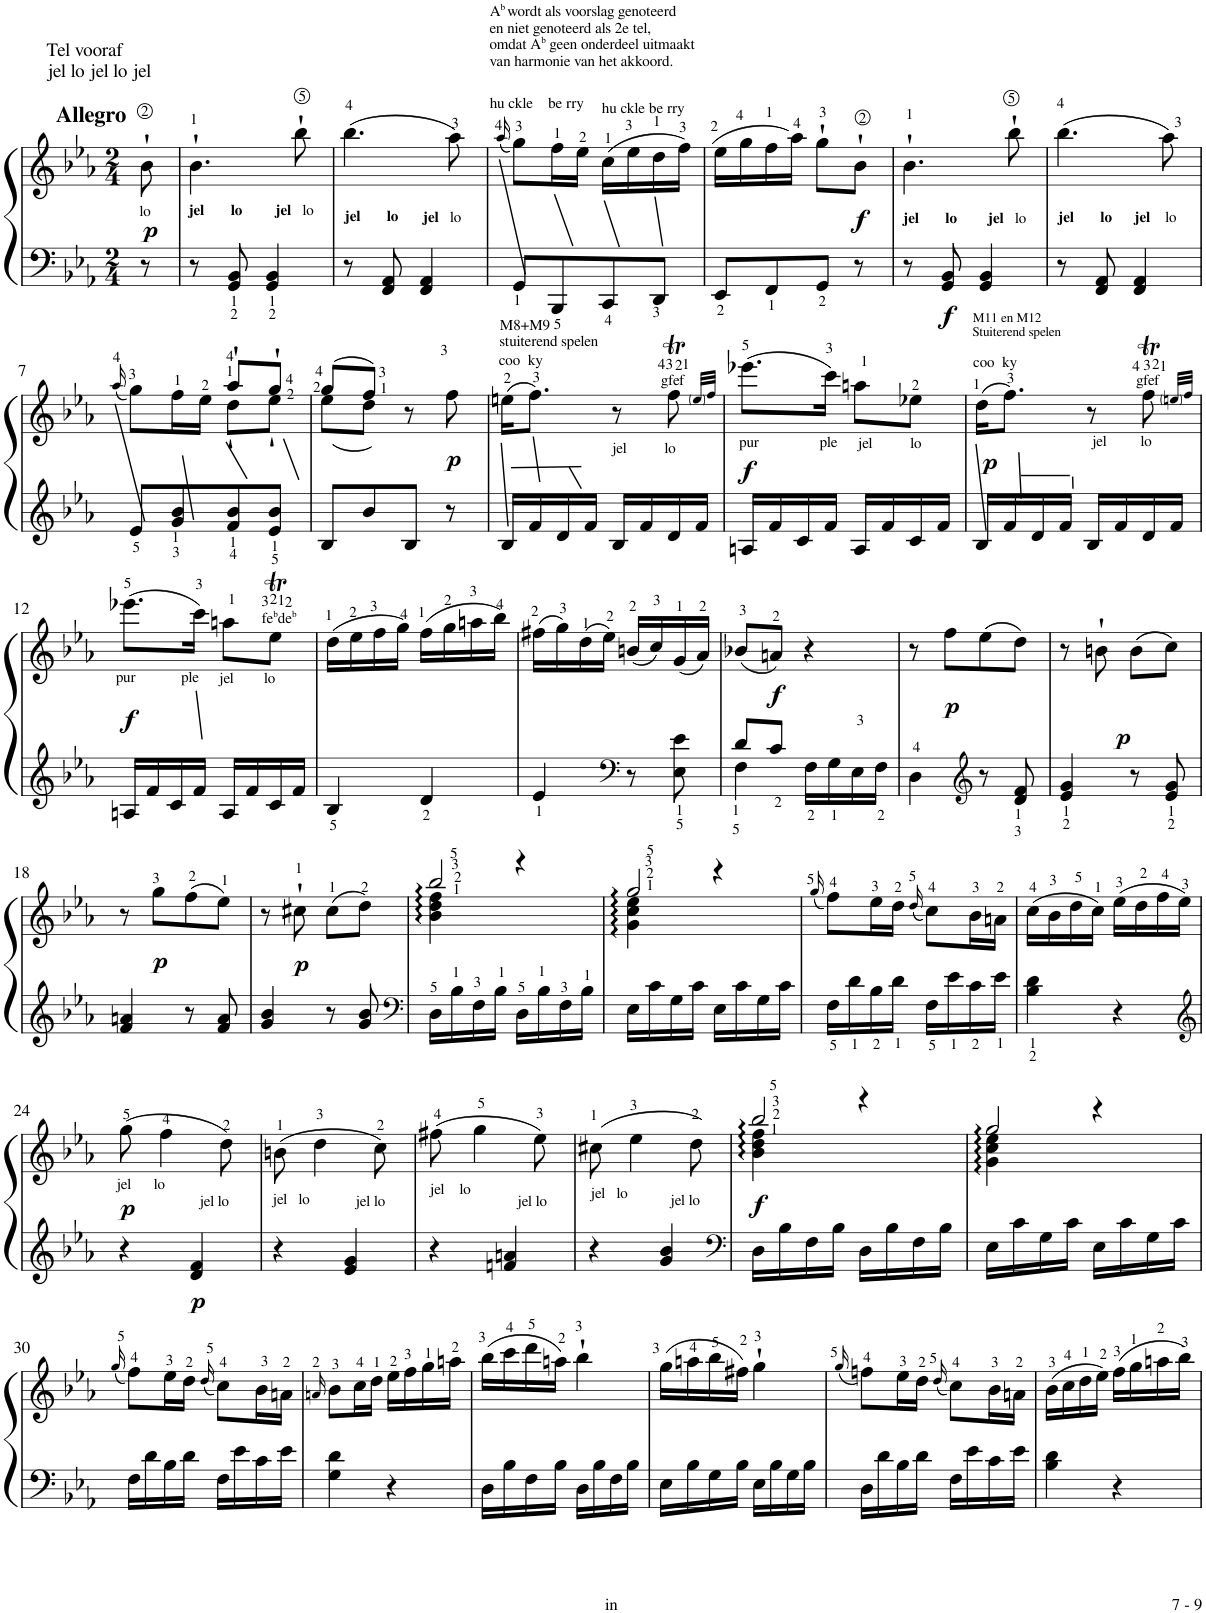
**kern	**kern	**dynam
*part1	*part1	*part1
*staff2	*staff1	*staff1/2
*I"Piano	*	*
*I'Pno.	*	*
!!LO:PB:g=z
*stria5	*stria5	*
*clefG2	*clefG2	*
*k[b-e-a-]	*k[b-e-a-]	*
*M2/4	*M2/4	*
=	=	=
!	!LO:TX:a:B:t=Allegro	!
!	!LO:TX:b:t=lo	!
!	!LO:TX:a:t=Tel vooraf	!
!	!LO:TX:a:t=jel lo jel lo jel	!
!	!	!LO:DY:b
8r	8b-`\	p
=1	=1	=1
!	!LO:TX:b:B:t=jel       lo	!
8r	4.b-`\	.
8e-/ 8g/	.	.
!LO:TX:a:B:t=jel	!	!
!LO:TX:a:t=lo	!	!
4e-/ 4g/	.	.
.	8bb-`\	.
=2	=2	=2
!LO:TX:a:B:t=jel       lo	!	!
8r	(4.bb-\	.
8d/ 8f/	.	.
!LO:TX:a:B:t=jel	!	!
!LO:TX:a:t=lo	!	!
4d/ 4f/	.	.
.	8aa-\)	.
=3	=3	=3
.	(16qaa-/	.
!	!LO:TX:a:t=hu ckle    be rry	!
!	!LO:TX:a:t=A	!
!	!LO:TX:a:t=b	!
!	!LO:TX:a:t=wordt als voorslag genoteerd	!
!	!LO:TX:a:t=en niet genoteerd als 2e tel,	!
!	!LO:TX:a:t=omdat A	!
!	!LO:TX:a:t=b	!
!	!LO:TX:a:t=geen onderdeel uitmaakt	!
!	!LO:TX:a:t=van harmonie van het akkoord.	!
8e-/L	8gg\L)	.
8G/	16ff\L	.
.	16ee-\JJ	.
!	!LO:TX:a:t=hu ckle be rry	!
8A-/	(16cc\LL	.
.	16ee-\	.
8B-/J	16dd\	.
.	16ff\JJ)	.
=4	=4	=4
8c/L	(16ee-\LL	.
.	16gg\	.
8d/	16ff\	.
.	16aa-\JJ)	.
8e-/J	8gg`\L	.
!	!	!LO:DY:b
8r	8b-`\J	f
=5	=5	=5
!	!LO:TX:b:B:t=jel       lo	!
8r	4.b-`\	.
!	!	!LO:DY:b=2
8e-/ 8g/	.	f
!LO:TX:a:B:t=jel	!	!
!LO:TX:a:t=lo	!	!
4e-/ 4g/	.	.
.	8bb-`\	.
=6	=6	=6
!LO:TX:a:B:t=jel       lo	!	!
8r	(4.bb-\	.
8d/ 8f/	.	.
!LO:TX:a:B:t=jel	!	!
!LO:TX:a:t=lo	!	!
4d/ 4f/	.	.
.	8aa-\)	.
!!LO:LB:g=z
=7	=7	=7
.	(16qaa-/	.
*	*^	*
8e-/L	8gg\L)	4ryy	.
8g/ 8b-/	16ff\L	.	.
.	16ee-\JJ	.	.
8f/ 8b-/	8aa-`/L	8dd`\L	.
8e-/ 8b-/J	8gg`/J	8ee-`\J	.
=8	=8	=8	=8
8B-/L	(8gg/L	(8ee-\L	.
8b-/	8ff/J)	8dd\J)	.
8B-/J	8r	4ryy	.
!	!	!	!LO:DY:b
8r	8ff\	.	p
*	*v	*v	*
=9	=9	=9
!	!LO:TX:a:t=coo  ky	!
!	!LO:TX:a:t=M8+M9	!
!	!LO:TX:a:t=stuiterend spelen	!
16B-/LL	(16een\KL	.
16f/	8.ff\J)	.
16d/	.	.
16f/JJ	.	.
!	!LO:TX:b:t=jel          lo	!
16B-/LL	8r	.
16f/	.	.
!	!LO:TX:a:t=gfef	!
16d/	8ffT\	.
16f/JJ	.	.
.	32qee/LLL	.
.	32qff/JJJ	.
=10	=10	=10
!	!LO:TX:b:t=pur                ple	!
!	!	!LO:DY:b
16An/LL	(8.eee-X\L	f
16f/	.	.
16c/	.	.
16f/JJ	16ccc\Jk)	.
!	!LO:TX:b:t=jel          lo	!
16A/LL	8aan\L	.
16f/	.	.
16c/	8ee-X\J	.
16f/JJ	.	.
=11	=11	=11
!	!LO:TX:a:t=coo  ky	!
!	!LO:TX:a:t=M11 en M12	!
!	!LO:TX:a:t=Stuiterend spelen	!
!	!	!LO:DY:b
16B-/LL	(16dd\KL	p
16f/	8.ff\J)	.
16d/	.	.
16f/JJ	.	.
!	!LO:TX:b:t=jel         lo	!
16B-/LL	8r	.
16f/	.	.
!	!LO:TX:a:t=gfef	!
16d/	8ffT\	.
16f/JJ	.	.
.	32qeen/LLL	.
.	32qff/JJJ	.
!!LO:LB:g=z
=12	=12	=12
!	!LO:TX:b:t=pur            ple	!
!	!	!LO:DY:b
16An/LL	(8.eee-X\L	f
16f/	.	.
16c/	.	.
16f/JJ	16ccc\Jk)	.
!	!LO:TX:b:t=jel        lo	!
16A/LL	8aan\L	.
16f/	.	.
!	!LO:TX:a:t=fe	!
!	!LO:TX:a:t=b	!
!	!LO:TX:a:t=de	!
!	!LO:TX:a:t=b	!
16c/	8ee-T\J	.
16f/JJ	.	.
=13	=13	=13
4B-/	(16dd\LL	.
.	16ee-\	.
.	16ff\	.
.	16gg\JJ)	.
4d/	(16ff\LL	.
.	16gg\	.
.	16aan\	.
.	16bb-\JJ)	.
=14	=14	=14
4e-/	(16ff#X\LL	.
.	16gg\)	.
.	(16dd\	.
.	16ee-\JJ)	.
*clefF4	*	*
8r	(16bn/LL	.
.	16cc/)	.
8E-\ 8e-\	(16g/	.
.	16a-/JJ)	.
=15	=15	=15
*^	*	*
8d/L	4F\	(8b-X/L	.
!	!	!	!LO:DY:b
8c/J	.	8an/J)	f
16F\LL	4ryy	4r	.
16G\	.	.	.
16E-\	.	.	.
16F\JJ	.	.	.
*v	*v	*	*
=16	=16	=16
4D\	8r	.
!	!	!LO:DY:b
.	8ff\L	p
*clefG2	*	*
8r	(8ee-\	.
8d/ 8f/	8dd\J)	.
=17	=17	=17
4e-/ 4g/	8r	.
!	!	!LO:DY:a
.	8bn`\	p
8r	(8b\L	.
8e-/ 8g/	8cc\J)	.
!!LO:LB:g=z
=18	=18	=18
4f/ 4an/	8r	.
!	!	!LO:DY:b
.	8gg\L	p
8r	(8ff\	.
8f/ 8a/	8ee-\J)	.
=19	=19	=19
4g/ 4b-/	8r	.
!	!	!LO:DY:b
.	8cc#X`\	p
8r	(8cc#\L	.
8g/ 8b-/	8dd\J)	.
=20	=20	=20
*clefF4	*	*
*	*^	*
16D\LL	4b-\ 4dd\ 4ff\	2bb-/	.
16B-\	.	.	.
16F\	.	.	.
16B-\JJ	.	.	.
16D\LL	4r	.	.
16B-\	.	.	.
16F\	.	.	.
16B-\JJ	.	.	.
=21	=21	=21	=21
16E-\LL	4g\ 4cc\ 4ee-\	2gg/	.
16c\	.	.	.
16G\	.	.	.
16c\JJ	.	.	.
16E-\LL	4r	.	.
16c\	.	.	.
16G\	.	.	.
16c\JJ	.	.	.
*	*v	*v	*
=22	=22	=22
.	(16qgg/	.
16F\LL	8ff\L)	.
16d\	.	.
16B-\	16ee-\L	.
16d\JJ	16dd\JJ	.
.	(16qdd/	.
16F\LL	8cc\L)	.
16e-\	.	.
16c\	16b-\L	.
16e-\JJ	16an\JJ	.
=23	=23	=23
4B-\ 4d\	(16cc\LL	.
.	16b-\	.
.	16dd\	.
.	16cc\JJ)	.
4r	(16ee-\LL	.
.	16dd\	.
.	16ff\	.
.	16ee-\JJ)	.
!!LO:LB:g=z
=24	=24	=24
*clefG2	*	*
!	!LO:TX:b:t=jel      lo	!
!	!	!LO:DY:b
4r	(8gg\	p
.	4ff\	.
!LO:TX:a:t=jel lo	!	!
!	!	!LO:DY:b=2
4d/ 4f/	.	p
.	8dd\)	.
=25	=25	=25
!	!LO:TX:b:t=jel   lo	!
4r	(8bn\	.
.	4dd\	.
!LO:TX:a:t=jel lo	!	!
4e-/ 4g/	.	.
.	8cc\)	.
=26	=26	=26
!	!LO:TX:b:t=jel    lo	!
4r	(8ff#X\	.
.	4gg\	.
!LO:TX:a:t=jel lo	!	!
4fn/ 4an/	.	.
.	8ee-\)	.
=27	=27	=27
!	!LO:TX:b:t=jel   lo	!
4r	(8cc#X\	.
.	4ee-\	.
!LO:TX:a:t=jel lo	!	!
4g/ 4b-/	.	.
.	8dd\)	.
=28	=28	=28
*clefF4	*	*
*	*^	*
!	!	!	!LO:DY:b
16D\LL	4b-\ 4dd\ 4ff\	2bb-/	f
16B-\	.	.	.
16F\	.	.	.
16B-\JJ	.	.	.
16D\LL	4r	.	.
16B-\	.	.	.
16F\	.	.	.
16B-\JJ	.	.	.
=29	=29	=29	=29
16E-\LL	4g\ 4cc\ 4ee-\	2gg/	.
16c\	.	.	.
16G\	.	.	.
16c\JJ	.	.	.
16E-\LL	4r	.	.
16c\	.	.	.
16G\	.	.	.
16c\JJ	.	.	.
*	*v	*v	*
!!LO:LB:g=z
=30	=30	=30
.	(16qgg/	.
16F\LL	8ff\L)	.
16d\	.	.
16B-\	16ee-\L	.
16d\JJ	16dd\JJ	.
.	(16qdd/	.
16F\LL	8cc\L)	.
16e-\	.	.
16c\	16b-\L	.
16e-\JJ	16an\JJ	.
=31	=31	=31
.	16qan/	.
4G\ 4d\	8b-\L	.
.	16cc\L	.
.	16dd\JJ	.
4r	16ee-\LL	.
.	16ff\	.
.	16ff\	.
.	16aan\JJ	.
=32	=32	=32
16D\LL	(16bb-\LL	.
16B-\	16ccc\	.
16F\	16ddd\	.
16B-\JJ	16aan\JJ)	.
16D\LL	4bb-`\	.
16B-\	.	.
16F\	.	.
16B-\JJ	.	.
=33	=33	=33
16E-\LL	(16gg\LL	.
16B-\	16aan\	.
16G\	16bb-\	.
16B-\JJ	16ff#X\JJ)	.
16E-\LL	4gg`\	.
16B-\	.	.
16G\	.	.
16B-\JJ	.	.
=34	=34	=34
.	(16qgg/	.
16D\LL	8ffn\L)	.
16d\	.	.
16B-\	16ee-\L	.
16d\JJ	16dd\JJ	.
.	(16qdd/	.
16F\LL	8cc\L)	.
16e-\	.	.
16c\	16b-\L	.
16e-\JJ	16an\JJ	.
=35	=35	=35
4B-\ 4d\	(16b-\LL	.
.	16cc\	.
.	16dd\	.
.	16ee-\JJ)	.
4r	(16ff\LL	.
.	16gg\	.
.	16aan\	.
.	16bb-\JJ)	.
=	=	=
*-	*-	*-
